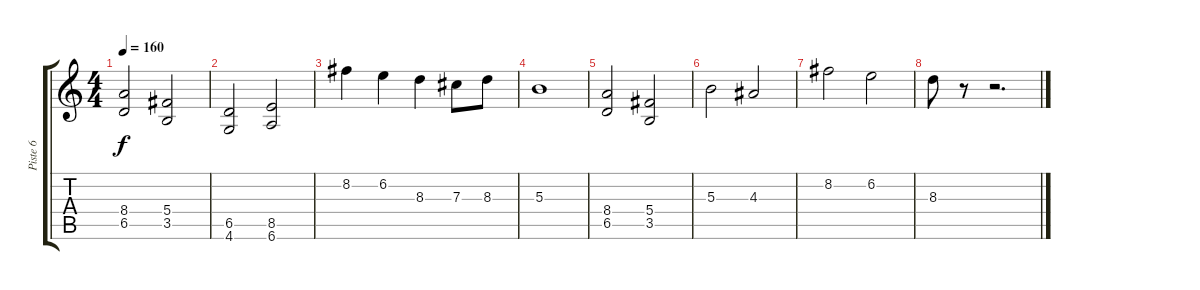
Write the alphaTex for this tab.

\track ("Piste 6" "Piste 6") {instrument distortionguitar}
\staff {score tabs}
\tuning (Eb4 Bb3 Gb3 Db3 Ab2 Eb2) {hide}
\ts (4 4)
\tempo 160
\clef g2
\ks c
(8.4 6.5).2{dy f} (5.4 3.5).2 |
(6.5 4.6).2 (8.5 6.6).2 |
8.2.4 6.2.4 8.3.4 7.3.8 8.3.8 |
5.3.1 |
(8.4 6.5).2 (5.4 3.5).2 |
5.3.2 4.3.2 |
8.2.2 6.2.2 |
8.3.8 r.8 r.2{d}
